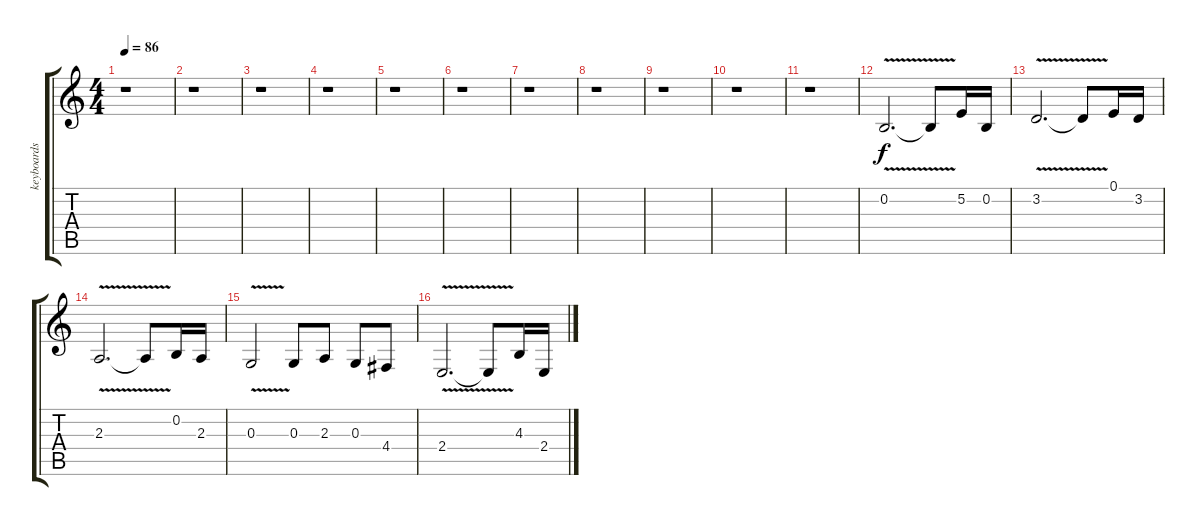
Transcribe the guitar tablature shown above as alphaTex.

\track ("keyboards    o n e" "keyboards ") {instrument synthbrass1}
\staff {score tabs}
\tuning (E4 B3 G3 D3 A2 E2) {hide}
\ts (4 4)
\tempo 86
\clef g2
\ks c
r.1{dy f} |
r.1 |
r.1 |
r.1 |
r.1 |
r.1 |
r.1 |
r.1 |
r.1 |
r.1 |
r.1 |
0.2{v}.2{d} 0.2{t}.8 5.2.16 0.2.16 |
3.2{v}.2{d} 3.2{t}.8 0.1.16 3.2.16 |
2.3{v}.2{d} 2.3{t}.8 0.2.16 2.3.16 |
0.3{v}.2 0.3.8 2.3.8 0.3.8 4.4.8 |
2.4{v}.2{d} 2.4{t}.8 4.3.16 2.4.16
